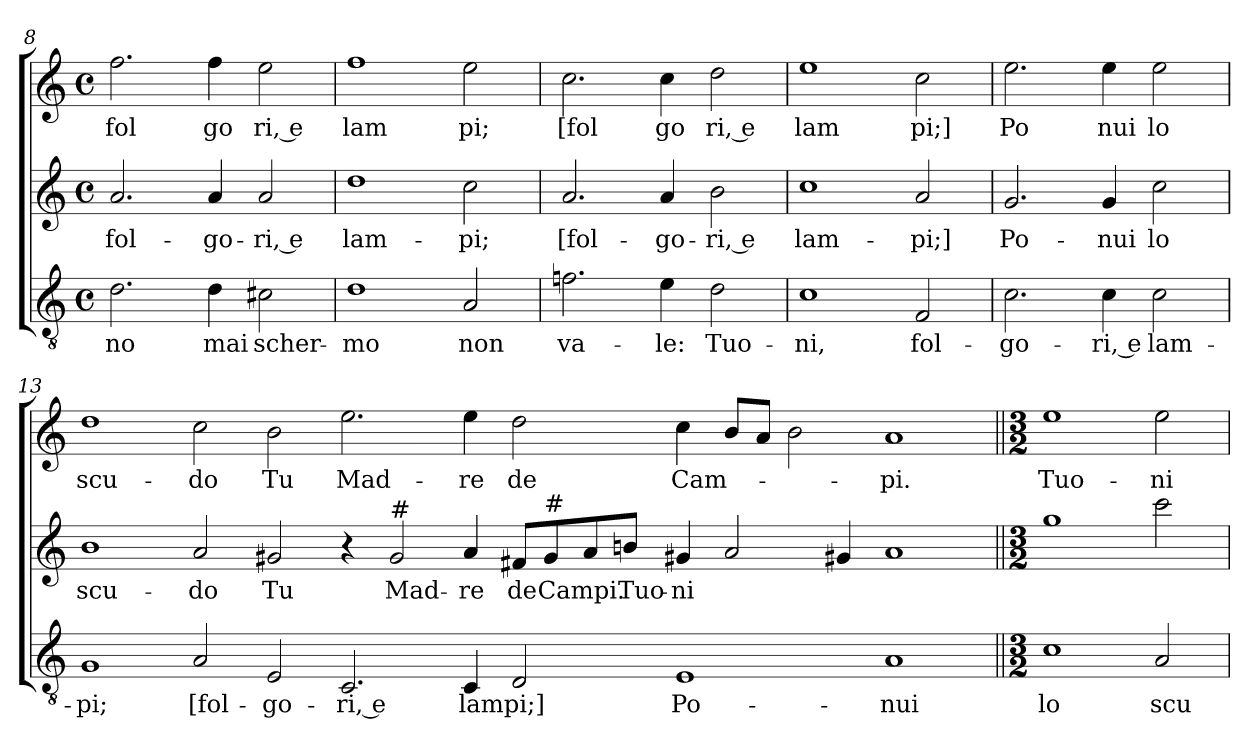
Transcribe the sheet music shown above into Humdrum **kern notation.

**kern	**text	**kern	**text	**kern	**text
*part3	*part3	*part2	*part2	*part1	*part1
*staff3	*staff3	*staff2	*staff2	*staff1	*staff1
*clefGv2	*	*clefG2	*	*clefG2	*
*k[]	*	*k[]	*	*k[]	*
*C:	*	*C:	*	*C:	*
*M4/4	*	*M4/4	*	*M4/4	*
*met(c)	*	*met(c)	*	*met(c)	*
=8	=8	=8	=8	=8	=8
!	!LO:LY:b	!	!LO:LY:b	!	!LO:LY:b
2.d\	-no	2.a/	fol-	2.ff\	fol
!	!LO:LY:b	!	!LO:LY:b	!	!LO:LY:b
4d\	mai	4a/	-go-	4ff\	go
!	!LO:LY:b	!	!LO:LY:b:rj	!	!LO:LY:b:rj
2c#X\	scher-	2a/	-ri, e	2ee\	ri, e
=9	=9	=9	=9	=9	=9
!	!LO:LY:b	!	!LO:LY:b	!	!LO:LY:b
1d	-mo	1dd	lam-	1ff	lam
!	!LO:LY:b	!	!LO:LY:b	!	!LO:LY:b
2A/	non	2cc\	-pi;	2ee\	pi;
=10	=10	=10	=10	=10	=10
!	!LO:LY:b	!	!LO:LY:b	!	!LO:LY:b
2.fn\	va-	2.a/	[fol-	2.cc\	[fol
!	!LO:LY:b	!	!LO:LY:b	!	!LO:LY:b
4e\	-le:	4a/	-go-	4cc\	go
!	!LO:LY:b	!	!LO:LY:b:rj	!	!LO:LY:b:rj
2d\	Tuo-	2b\	-ri, e	2dd\	ri, e
=11	=11	=11	=11	=11	=11
!	!LO:LY:b	!	!LO:LY:b	!	!LO:LY:b
1c	-ni,	1cc	lam-	1ee	lam
!	!LO:LY:b	!	!LO:LY:b	!	!LO:LY:b
2F/	fol-	2a/	-pi;]	2cc\	pi;]
=12	=12	=12	=12	=12	=12
!	!LO:LY:b	!	!LO:LY:b	!	!LO:LY:b
2.c\	-go-	2.g/	Po-	2.ee\	Po
!	!LO:LY:b:rj	!	!LO:LY:b	!	!LO:LY:b
4c\	-ri, e	4g/	-nui	4ee\	nui
!	!LO:LY:b	!	!LO:LY:b	!	!LO:LY:b
2c\	lam-	2cc\	lo	2ee\	lo
!!LO:PB:g=z
=13	=13	=13	=13	=13	=13
!	!LO:LY:b	!	!LO:LY:b	!	!LO:LY:b
1G	-pi;	1b	scu-	1dd	scu-
!	!LO:LY:b	!	!LO:LY:b	!	!LO:LY:b
2A/	[fol-	2a/	-do	2cc\	-do
!	!LO:LY:b	!	!LO:LY:b	!	!LO:LY:b
2E/	-go-	2g#X/	Tu	2b\	Tu
!	!LO:LY:b:rj	!	!	!	!LO:LY:b
2.C/	-ri, e	4r	.	2.ee\	Mad-
!	!	!LO:TX:a:t=#	!	!	!
!	!	!	!LO:LY:b	!	!
.	.	2g#/	Mad-	.	.
!	!LO:LY:b	!	!LO:LY:b	!	!LO:LY:b
4C/	lampi;]	4a/	-re	4ee\	-re
!	!	!	!LO:LY:b	!	!LO:LY:b
2D/	.	8f#X/L	de	2dd\	de
!	!	!LO:TX:a:t=#	!	!	!
!	!	!	!LO:LY:b	!	!
.	.	8g#/	Campi.	.	.
.	.	8a/	.	.	.
!	!	!	!LO:LY:b	!	!
.	.	8bn/J	Tuo-	.	.
!	!LO:LY:b	!	!LO:LY:b	!	!LO:LY:b
1E	Po-	4g#X/	-ni	4cc\	Cam-
.	.	2a/	.	8b/L	.
.	.	.	.	8a/J	.
.	.	.	.	2b\	.
.	.	4g#X/	.	.	.
!	!LO:LY:b	!	!	!	!LO:LY:b
1A	-nui	1a	.	1a	-pi.
=14||	=14||	=14||	=14||	=14||	=14||
*M3/2	*	*M3/2	*	*M3/2	*
!	!LO:LY:b	!	!	!	!LO:LY:b
1c	lo	1gg	.	1ee	Tuo-
!	!LO:LY:b	!	!	!	!LO:LY:b
2A/	scu	2ccc\	.	2ee\	-ni
=	=	=	=	=	=
*-	*-	*-	*-	*-	*-
